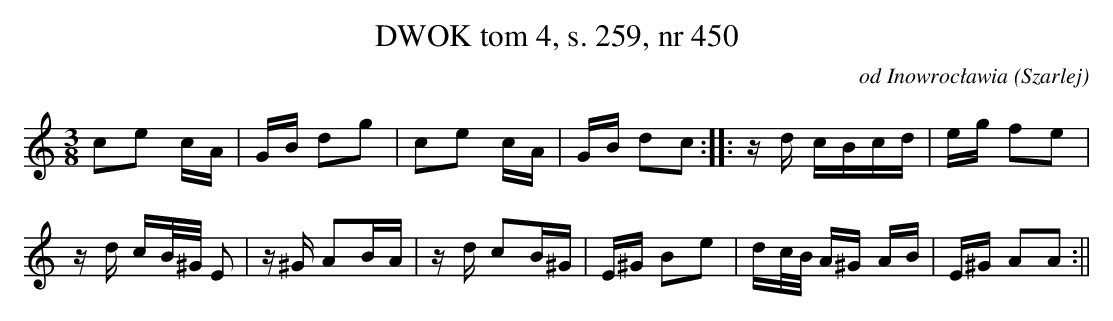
X:1
T: DWOK tom 4, s. 259, nr 450
O: od Inowrocławia (Szarlej)
L: 1/16
M: 3/8
K: C
c2e2 cA | GB d2g2 | c2e2 cA | GB d2c2 ::z d cBcd | eg f2e2 |
z d cB/^G/ E2 |z ^G A2BA |z d c2B^G | E^G B2e2 | dc/B/ A^G AB | E^G A2A2 :||
